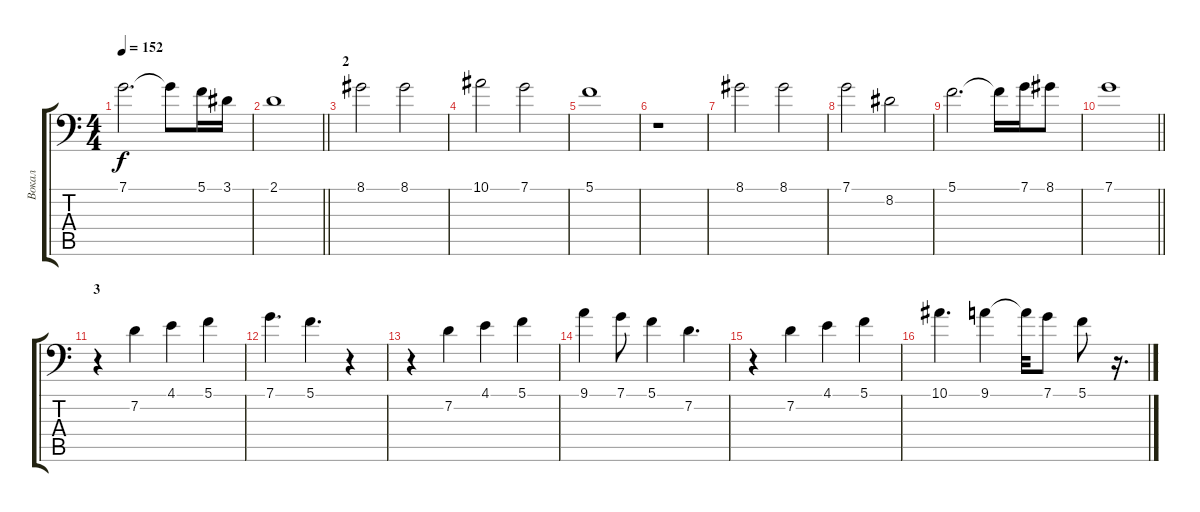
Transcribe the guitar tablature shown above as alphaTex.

\track ("Вокал" "Вокал") {instrument fx5brightness}
\staff {score tabs}
\tuning (C4 G3 Eb3 Bb2 F2 Bb1) {hide}
\ts (4 4)
\tempo 152
\clef f4
\ks c
7.1.2{d dy f} 7.1{t}.8 5.1.16 3.1.16 |
\barLineRight lightlight
2.1.1 |
\section ("" "2")
8.1.2 8.1.2 |
10.1.2 7.1.2 |
5.1.1 |
r.1 |
8.1.2 8.1.2 |
7.1.2 8.2.2 |
5.1.2{d} 5.1{t}.16 7.1.16 8.1.8 |
\barLineRight lightlight
7.1.1 |
\section ("" "3")
r.4 7.2.4 4.1.4 5.1.4 |
7.1.4{d} 5.1.4{d} r.4 |
r.4 7.2.4 4.1.4 5.1.4 |
9.1.4 7.1.8 5.1.4 7.2.4{d} |
r.4 7.2.4 4.1.4 5.1.4 |
10.1.4{d} 9.1.4 9.1{t}.32 7.1.8 5.1.8 r.16{d}
